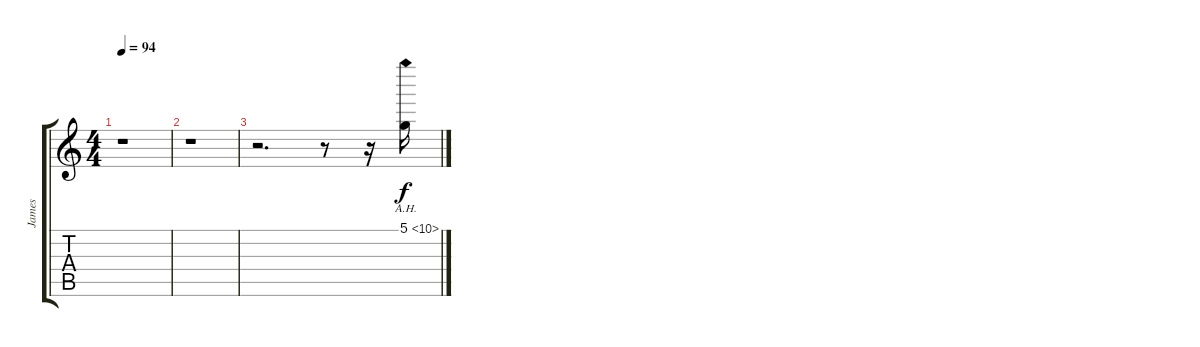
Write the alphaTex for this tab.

\track ("James" "James") {instrument distortionguitar}
\staff {score tabs}
\tuning (D4 A3 F3 C3 G2 D2) {hide}
\ts (4 4)
\tempo 94
\clef g2
\ks c
r.1{dy f} |
r.1 |
r.2{d balance 8} r.8 r.16 5.1{ah 5}.16
